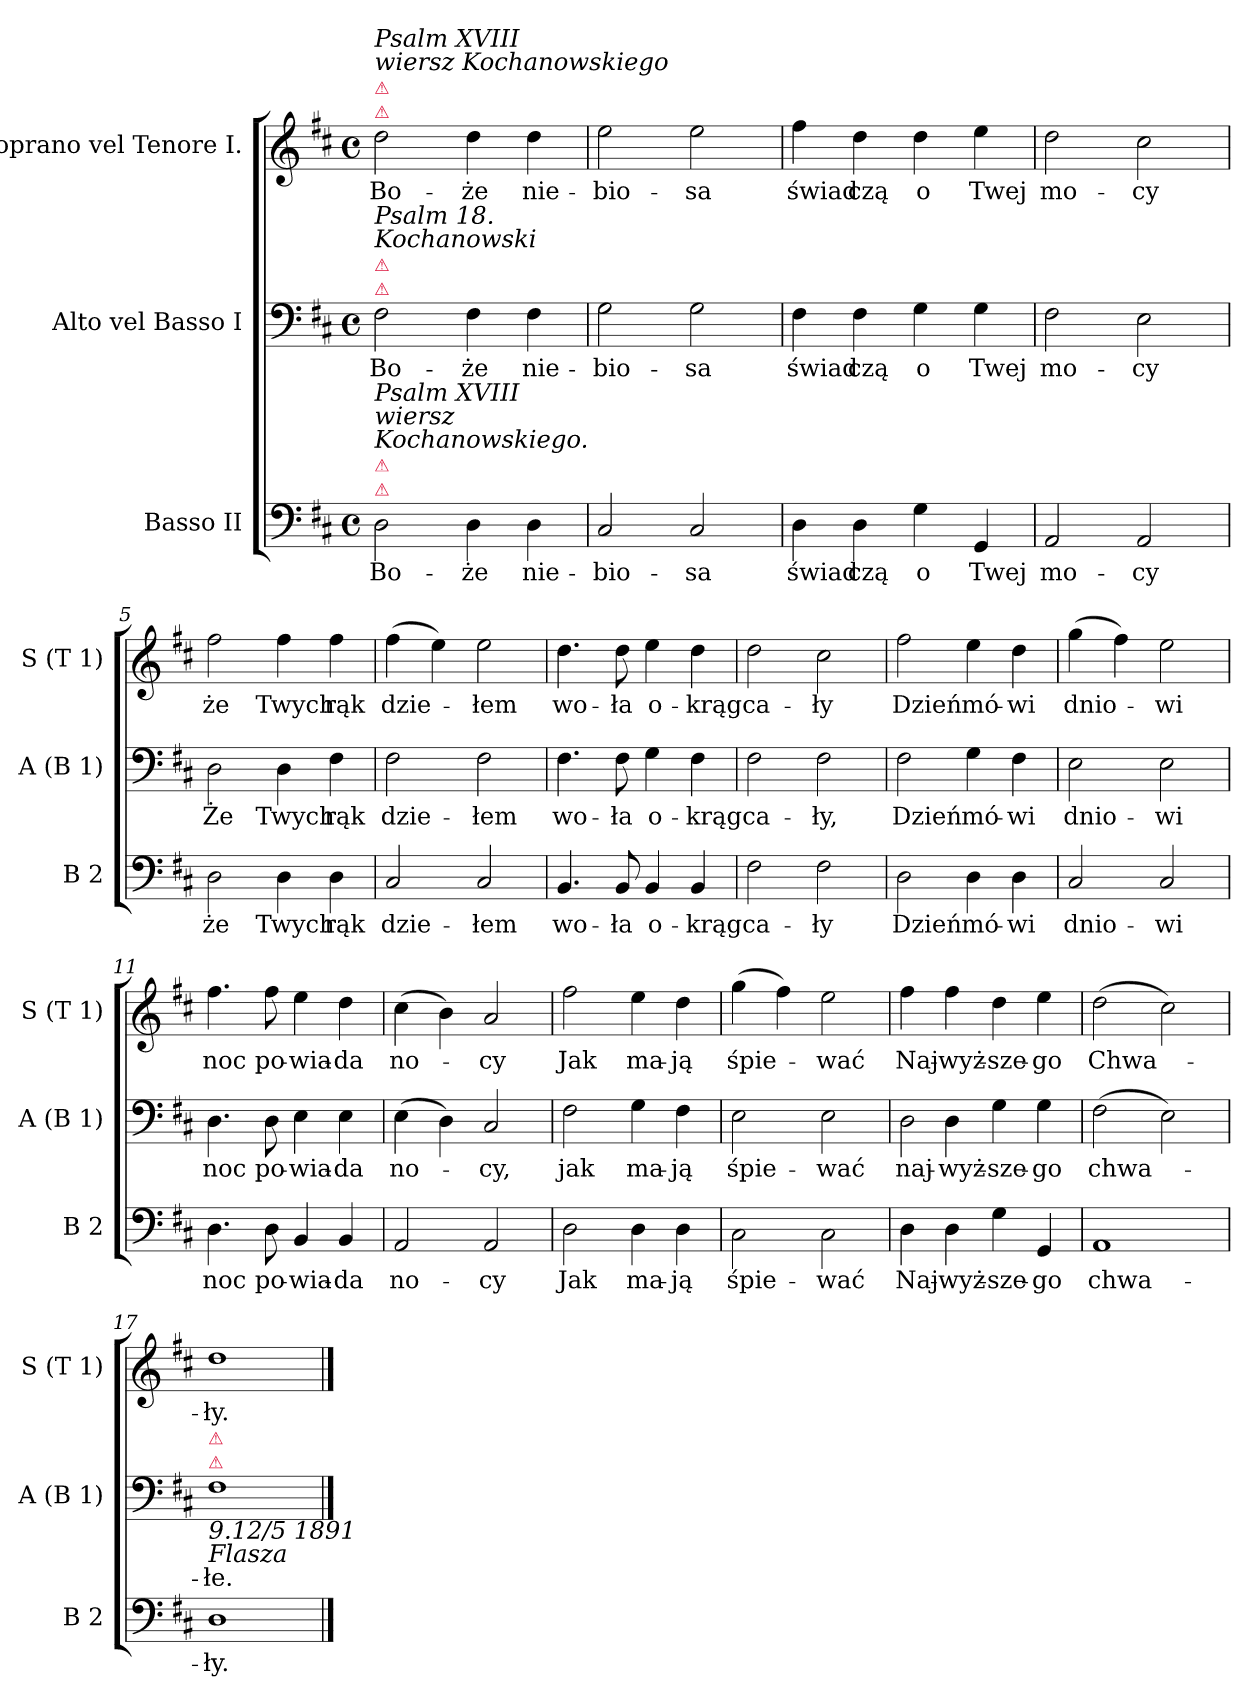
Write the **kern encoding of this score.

**kern	**text	**kern	**text	**kern	**text
*part3	*part3	*part2	*part2	*part1	*part1
*staff3	*staff3	*staff2	*staff2	*staff1	*staff1
*I"Basso II	*	*I"Alto vel Basso I	*	*I"Soprano vel Tenore I.	*
*I'B 2	*	*I'A (B 1)	*	*I'S (T 1)	*
*clefF4	*	*clefF4	*	*clefG2	*
*k[f#c#]	*	*k[f#c#]	*	*k[f#c#]	*
*D:	*	*D:	*	*D:	*
*M4/4	*	*M4/4	*	*M4/4	*
*met(c)	*	*met(c)	*	*met(c)	*
=1	=1	=1	=1	=1	=1
!	!	!	!	!LO:TX:a:color=crimson:t=⚠	!
!	!	!	!	!LO:TX:a:color=crimson:t=⚠	!
!	!	!	!	!LO:TX:a:i:t=Psalm XVIII \nwiersz Kochanowskiego	!
!	!	!LO:TX:a:color=crimson:t=⚠	!	!	!
!	!	!LO:TX:a:color=crimson:t=⚠	!	!	!
!	!	!LO:TX:a:i:t=Psalm 18. \nKochanowski	!	!	!
!LO:TX:a:color=crimson:t=⚠	!	!	!	!	!
!LO:TX:a:color=crimson:t=⚠	!	!	!	!	!
!LO:TX:a:i:t=Psalm XVIII \nwiersz \nKochanowskiego.	!	!	!	!	!
2D\	Bo-	2F#\	Bo-	2dd\	Bo-
4D\	-że	4F#\	-że	4dd\	-że
4D\	nie-	4F#\	nie-	4dd\	nie-
=2	=2	=2	=2	=2	=2
2C#/	-bio-	2G\	-bio-	2ee\	-bio-
2C#/	-sa	2G\	-sa	2ee\	-sa
=3	=3	=3	=3	=3	=3
4D\	świad-	4F#\	świad-	4ff#\	świad-
4D\	-czą	4F#\	-czą	4dd\	-czą
4G\	o	4G\	o	4dd\	o
4GG/	Twej	4G\	Twej	4ee\	Twej
=4	=4	=4	=4	=4	=4
2AA/	mo-	2F#\	mo-	2dd\	mo-
2AA/	-cy	2E\	-cy	2cc#\	-cy
=5	=5	=5	=5	=5	=5
2D\	że	2D\	Że	2ff#\	że
4D\	Twych	4D\	Twych	4ff#\	Twych
4D\	rąk	4F#\	rąk	4ff#\	rąk
=6	=6	=6	=6	=6	=6
2C#/	dzie-	2F#\	dzie-	(<4ff#\	dzie-
.	.	.	.	4ee\)	.
2C#/	-łem	2F#\	-łem	2ee\	-łem
=7	=7	=7	=7	=7	=7
4.BB/	wo-	4.F#\	wo-	4.dd\	wo-
8BB/	-ła	8F#\	-ła	8dd\	-ła
4BB/	o-	4G\	o-	4ee\	o-
4BB/	-krąg	4F#\	-krąg	4dd\	-krąg
=8	=8	=8	=8	=8	=8
2F#\	ca-	2F#\	ca-	2dd\	ca-
2F#\	-ły	2F#\	-ły,	2cc#\	-ły
=9	=9	=9	=9	=9	=9
2D\	Dzień	2F#\	Dzień	2ff#\	Dzień
4D\	mó-	4G\	mó-	4ee\	mó-
4D\	-wi	4F#\	-wi	4dd\	-wi
=10	=10	=10	=10	=10	=10
2C#/	dnio-	2E\	dnio-	(>4gg\	dnio-
.	.	.	.	4ff#\)	.
2C#/	-wi	2E\	-wi	2ee\	-wi
=11	=11	=11	=11	=11	=11
4.D\	noc	4.D\	noc	4.ff#\	noc
8D\	po-	8D\	po-	8ff#\	po-
4BB/	-wia-	4E\	-wia-	4ee\	-wia-
4BB/	-da	4E\	-da	4dd\	-da
=12	=12	=12	=12	=12	=12
2AA/	no-	(<4E\	no-	(>4cc#\	no-
.	.	4D\)	.	4b\)	.
2AA/	-cy	2C#/	-cy,	2a/	-cy
=13	=13	=13	=13	=13	=13
2D\	Jak	2F#\	jak	2ff#\	Jak
4D\	ma-	4G\	ma-	4ee\	ma-
4D\	-ją	4F#\	-ją	4dd\	-ją
=14	=14	=14	=14	=14	=14
2C#\	śpie-	2E\	śpie-	(>4gg\	śpie-
.	.	.	.	4ff#\)	.
2C#\	-wać	2E\	-wać	2ee\	-wać
=15	=15	=15	=15	=15	=15
!	!	!LO:N:vis=2	!	!	!
4D\	Naj-	4D\	naj-	4ff#\	Naj-
4D\	-wyż-	4D\	-wyż-	4ff#\	-wyż-
4G\	-sze-	4G\	-sze-	4dd\	-sze-
4GG/	-go	4G\	-go	4ee\	-go
=16	=16	=16	=16	=16	=16
1AA	chwa-	(<2F#\	chwa-	(>2dd\	Chwa-
.	.	2E\)	.	2cc#\)	.
=17	=17	=17	=17	=17	=17
!	!	!LO:TX:a:color=crimson:t=⚠	!	!	!
!	!	!LO:TX:b:i:t=9.12/5 1891 \nFlasza	!	!	!
!	!	!LO:TX:a:color=crimson:t=⚠	!	!	!
1D	-ły.	1F#	-łe.	1dd	-ły.
==	==	==	==	==	==
*-	*-	*-	*-	*-	*-
